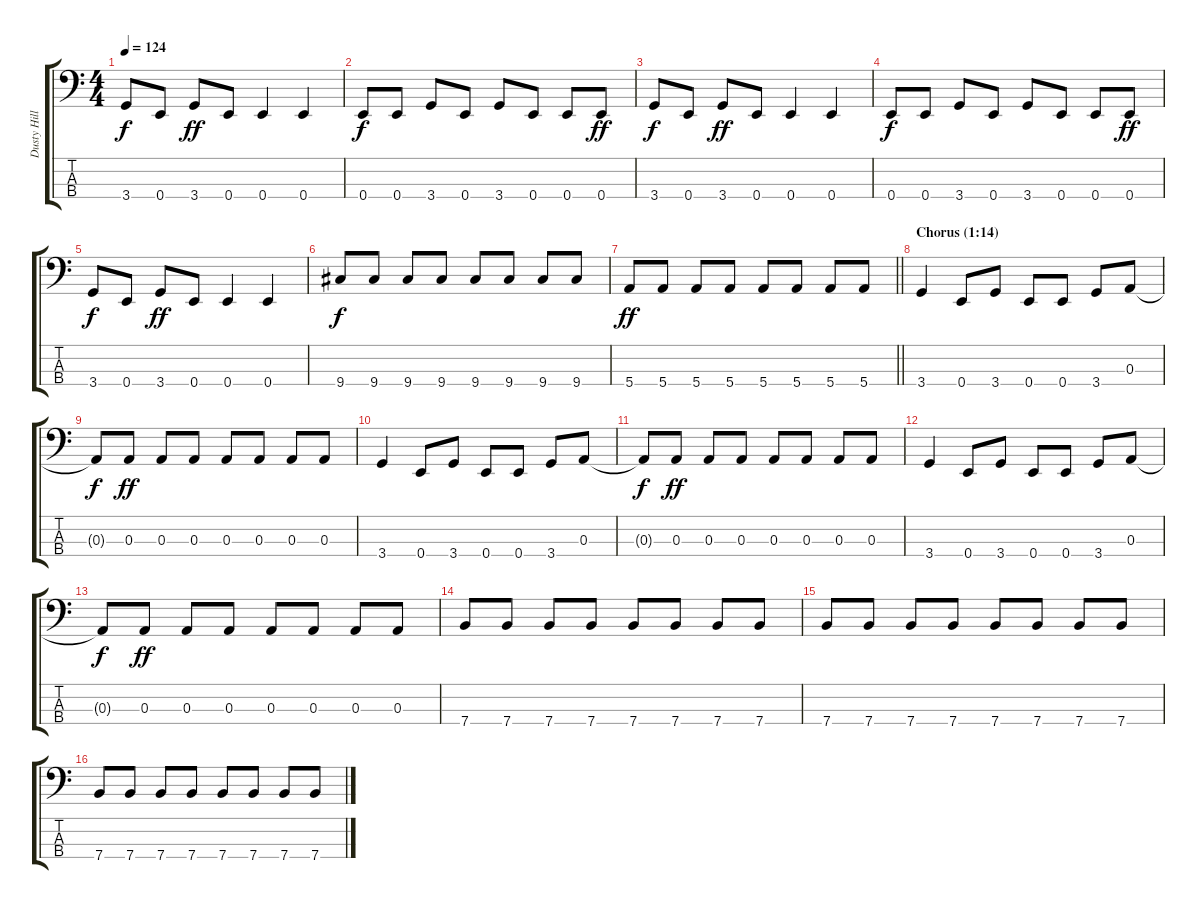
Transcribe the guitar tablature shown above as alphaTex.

\track ("Dusty Hill" "Dusty Hill") {instrument electricbassfinger}
\staff {score tabs}
\tuning (G2 D2 A1 E1) {hide}
\ts (4 4)
\tempo 124
\clef f4
\ks c
3.4.8{dy f} 0.4.8 3.4.8{dy ff} 0.4.8 0.4.4 0.4.4 |
0.4.8{dy f} 0.4.8 3.4.8 0.4.8 3.4.8 0.4.8 0.4.8 0.4.8{dy ff} |
3.4.8{dy f} 0.4.8 3.4.8{dy ff} 0.4.8 0.4.4 0.4.4 |
0.4.8{dy f} 0.4.8 3.4.8 0.4.8 3.4.8 0.4.8 0.4.8 0.4.8{dy ff} |
3.4.8{dy f} 0.4.8 3.4.8{dy ff} 0.4.8 0.4.4 0.4.4 |
9.4.8{dy f} 9.4.8 9.4.8 9.4.8 9.4.8 9.4.8 9.4.8 9.4.8 |
\barLineRight lightlight
5.4.8{dy ff} 5.4.8 5.4.8 5.4.8 5.4.8 5.4.8 5.4.8 5.4.8 |
\section ("" "Chorus (1:14)")
3.4.4 0.4.8 3.4.8 0.4.8 0.4.8 3.4.8 0.3.8 |
0.3{t}.8{dy f} 0.3.8{dy ff} 0.3.8 0.3.8 0.3.8 0.3.8 0.3.8 0.3.8 |
3.4.4 0.4.8 3.4.8 0.4.8 0.4.8 3.4.8 0.3.8 |
0.3{t}.8{dy f} 0.3.8{dy ff} 0.3.8 0.3.8 0.3.8 0.3.8 0.3.8 0.3.8 |
3.4.4 0.4.8 3.4.8 0.4.8 0.4.8 3.4.8 0.3.8 |
0.3{t}.8{dy f} 0.3.8{dy ff} 0.3.8 0.3.8 0.3.8 0.3.8 0.3.8 0.3.8 |
7.4.8 7.4.8 7.4.8 7.4.8 7.4.8 7.4.8 7.4.8 7.4.8 |
7.4.8 7.4.8 7.4.8 7.4.8 7.4.8 7.4.8 7.4.8 7.4.8 |
7.4.8 7.4.8 7.4.8 7.4.8 7.4.8 7.4.8 7.4.8 7.4.8
